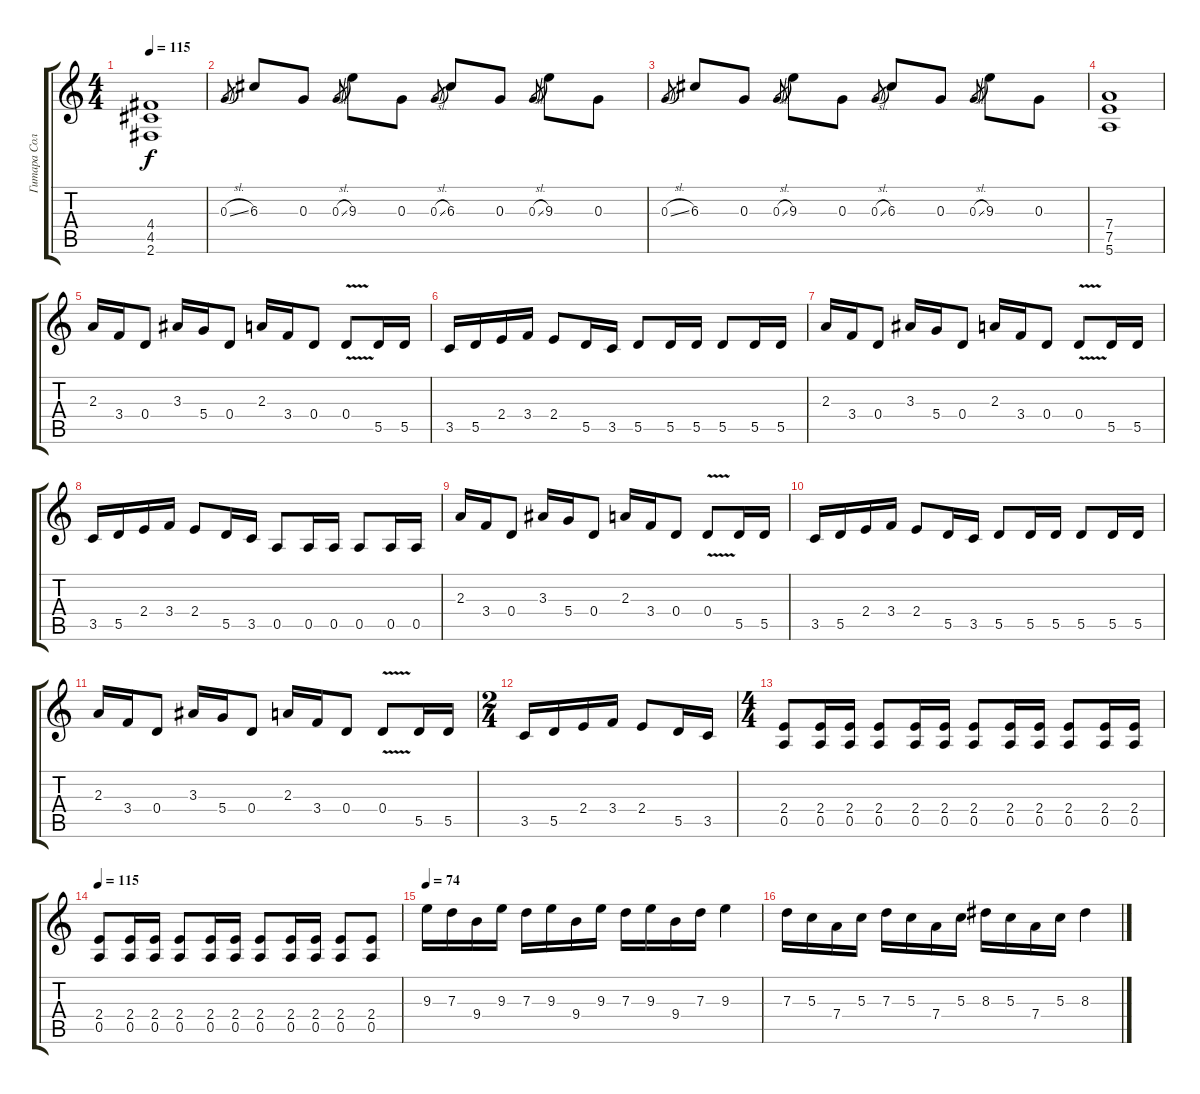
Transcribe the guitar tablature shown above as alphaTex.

\track ("Гитара Соло 2" "Гитара Сол") {instrument overdrivenguitar}
\staff {score tabs}
\tuning (E4 B3 G3 D3 A2 E2) {hide}
\ts (4 4)
\tempo 115
\clef g2
\ks c
(4.4 4.5 2.6).1{dy f} |
0.3{sl}.8{gr} 6.3.8 0.3.8 0.3{sl}.8{gr} 9.3.8 0.3.8 0.3{sl}.8{gr} 6.3.8 0.3.8 0.3{sl}.8{gr} 9.3.8 0.3.8 |
0.3{sl}.8{gr} 6.3.8 0.3.8 0.3{sl}.8{gr} 9.3.8 0.3.8 0.3{sl}.8{gr} 6.3.8 0.3.8 0.3{sl}.8{gr} 9.3.8 0.3.8 |
(7.4 7.5 5.6).1 |
2.3.16 3.4.16 0.4.8 3.3.16 5.4.16 0.4.8 2.3.16 3.4.16 0.4.8 0.4{v}.8 5.5.16 5.5.16 |
3.5.16 5.5.16 2.4.16 3.4.16 2.4.8 5.5.16 3.5.16 5.5.8 5.5.16 5.5.16 5.5.8 5.5.16 5.5.16 |
2.3.16 3.4.16 0.4.8 3.3.16 5.4.16 0.4.8 2.3.16 3.4.16 0.4.8 0.4{v}.8 5.5.16 5.5.16 |
3.5.16 5.5.16 2.4.16 3.4.16 2.4.8 5.5.16 3.5.16 0.5.8 0.5.16 0.5.16 0.5.8 0.5.16 0.5.16 |
2.3.16 3.4.16 0.4.8 3.3.16 5.4.16 0.4.8 2.3.16 3.4.16 0.4.8 0.4{v}.8 5.5.16 5.5.16 |
3.5.16 5.5.16 2.4.16 3.4.16 2.4.8 5.5.16 3.5.16 5.5.8 5.5.16 5.5.16 5.5.8 5.5.16 5.5.16 |
2.3.16 3.4.16 0.4.8 3.3.16 5.4.16 0.4.8 2.3.16 3.4.16 0.4.8 0.4{v}.8 5.5.16 5.5.16 |
\ts (2 4)
3.5.16 5.5.16 2.4.16 3.4.16 2.4.8 5.5.16 3.5.16 |
\ts (4 4)
(2.4 0.5).8 (2.4 0.5).16 (2.4 0.5).16 (2.4 0.5).8 (2.4 0.5).16 (2.4 0.5).16 (2.4 0.5).8 (2.4 0.5).16 (2.4 0.5).16 (2.4 0.5).8 (2.4 0.5).16 (2.4 0.5).16 |
\tempo 115
(2.4 0.5).8 (2.4 0.5).16 (2.4 0.5).16 (2.4 0.5).8 (2.4 0.5).16 (2.4 0.5).16 (2.4 0.5).8 (2.4 0.5).16 (2.4 0.5).16 (2.4 0.5).8 (2.4 0.5).8 |
\tempo 74
9.3.16 7.3.16 9.4.16 9.3.16 7.3.16 9.3.16 9.4.16 9.3.16 7.3.16 9.3.16 9.4.16 7.3.16 9.3.4 |
7.3.16 5.3.16 7.4.16 5.3.16 7.3.16 5.3.16 7.4.16 5.3.16 8.3.16 5.3.16 7.4.16 5.3.16 8.3.4
